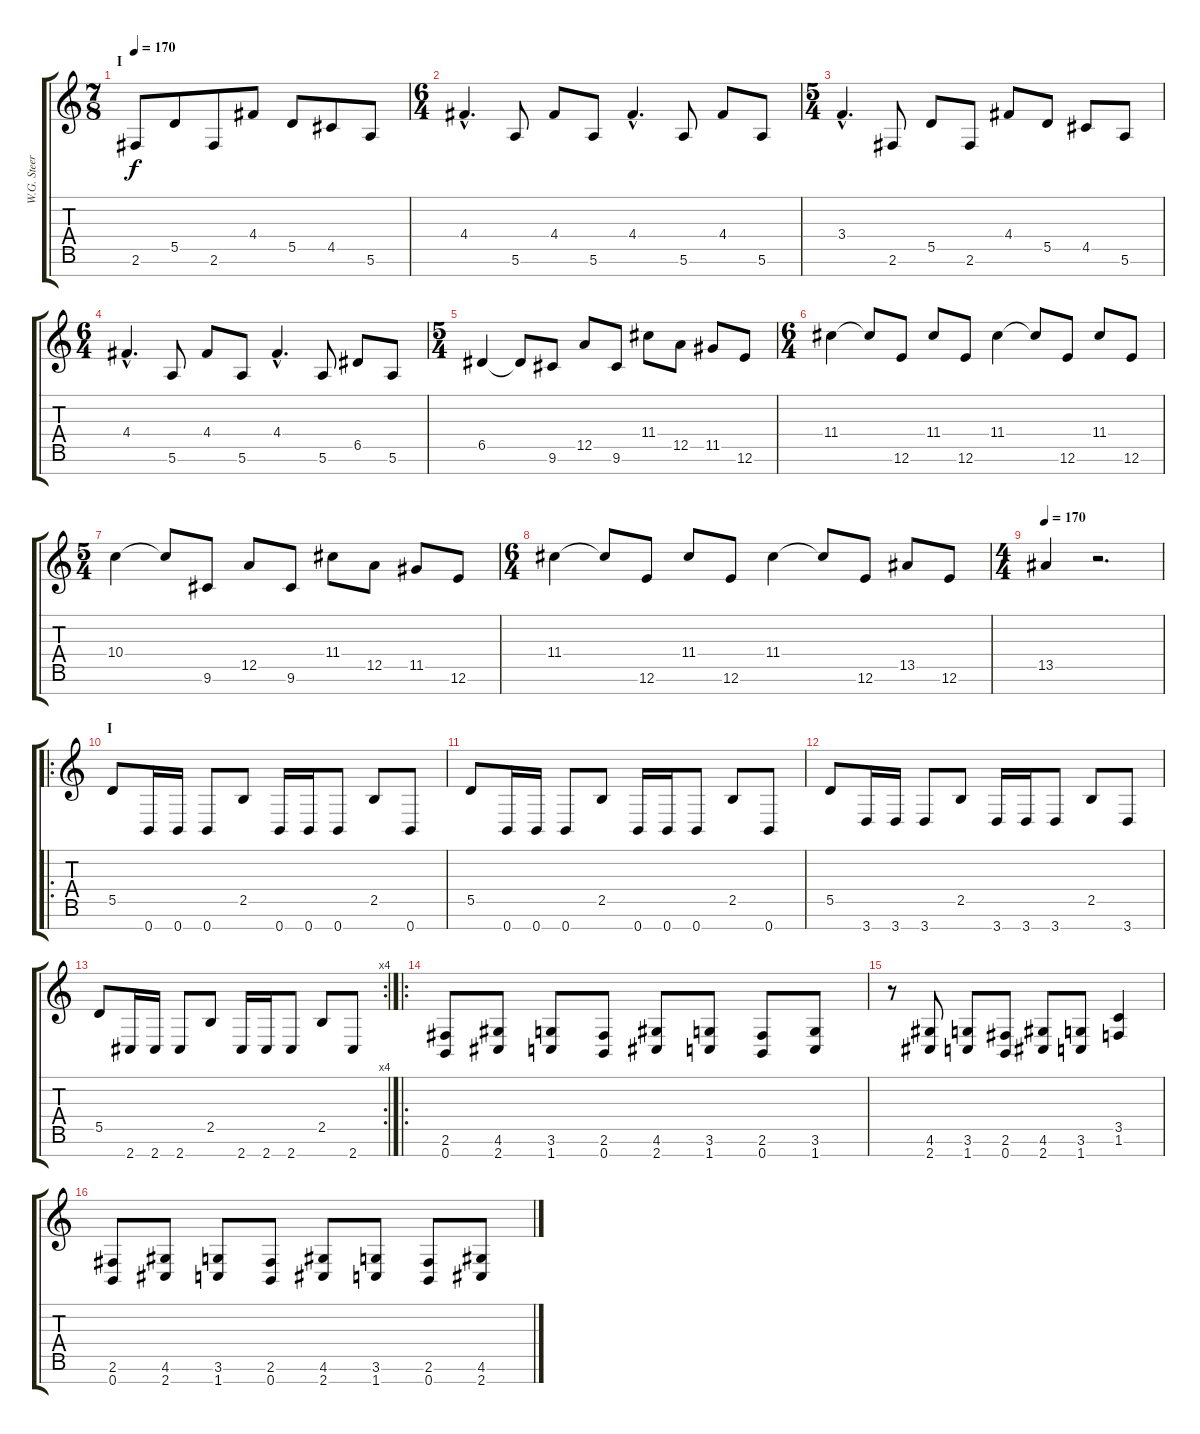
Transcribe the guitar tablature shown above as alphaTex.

\track ("W.G. Steer" "W.G. Steer") {instrument distortionguitar}
\staff {score tabs}
\tuning (E4 B3 G3 D3 A2 E2 B1) {hide}
\ts (7 8)
\section ("" "I")
\tempo 170
\tempo 200
\tempo 170
\clef g2
\ks c
2.6.8{dy f instrument distortionguitar} 5.5.8 2.6.8 4.4.8 5.5.8 4.5.8 5.6.8 |
\ts (6 4)
4.4{hac}.4{d} 5.6.8 4.4.8 5.6.8 4.4{hac}.4{d} 5.6.8 4.4.8 5.6.8 |
\ts (5 4)
3.4{hac}.4{d} 2.6.8 5.5.8 2.6.8 4.4.8 5.5.8 4.5.8 5.6.8 |
\ts (6 4)
4.4{hac}.4{d} 5.6.8 4.4.8 5.6.8 4.4{hac}.4{d} 5.6.8 6.5.8 5.6.8 |
\ts (5 4)
6.5.4 6.5{t}.8 9.6.8 12.5.8 9.6.8 11.4.8 12.5.8 11.5.8 12.6.8 |
\ts (6 4)
11.4.4 11.4{t}.8 12.6.8 11.4.8 12.6.8 11.4.4 11.4{t}.8 12.6.8 11.4.8 12.6.8 |
\ts (5 4)
10.4.4 10.4{t}.8 9.6.8 12.5.8 9.6.8 11.4.8 12.5.8 11.5.8 12.6.8 |
\ts (6 4)
11.4.4 11.4{t}.8 12.6.8 11.4.8 12.6.8 11.4.4 11.4{t}.8 12.6.8 13.5.8 12.6.8 |
\ts (4 4)
\tempo 170
13.5.4 r.2{d} |
\ro
\section ("" "I")
5.5.8 0.7.16 0.7.16 0.7.8 2.5.8 0.7.16 0.7.16 0.7.8 2.5.8 0.7.8 |
5.5.8 0.7.16 0.7.16 0.7.8 2.5.8 0.7.16 0.7.16 0.7.8 2.5.8 0.7.8 |
5.5.8 3.7.16 3.7.16 3.7.8 2.5.8 3.7.16 3.7.16 3.7.8 2.5.8 3.7.8 |
\rc 4
5.5.8 2.7.16 2.7.16 2.7.8 2.5.8 2.7.16 2.7.16 2.7.8 2.5.8 2.7.8 |
\ro
(2.6 0.7).8 (4.6 2.7).8 (3.6 1.7).8 (2.6 0.7).8 (4.6 2.7).8 (3.6 1.7).8 (2.6 0.7).8 (3.6 1.7).8 |
r.8 (4.6 2.7).8 (3.6 1.7).8 (2.6 0.7).8 (4.6 2.7).8 (3.6 1.7).8 (3.5 1.6).4 |
(2.6 0.7).8 (4.6 2.7).8 (3.6 1.7).8 (2.6 0.7).8 (4.6 2.7).8 (3.6 1.7).8 (2.6 0.7).8 (4.6 2.7).8
